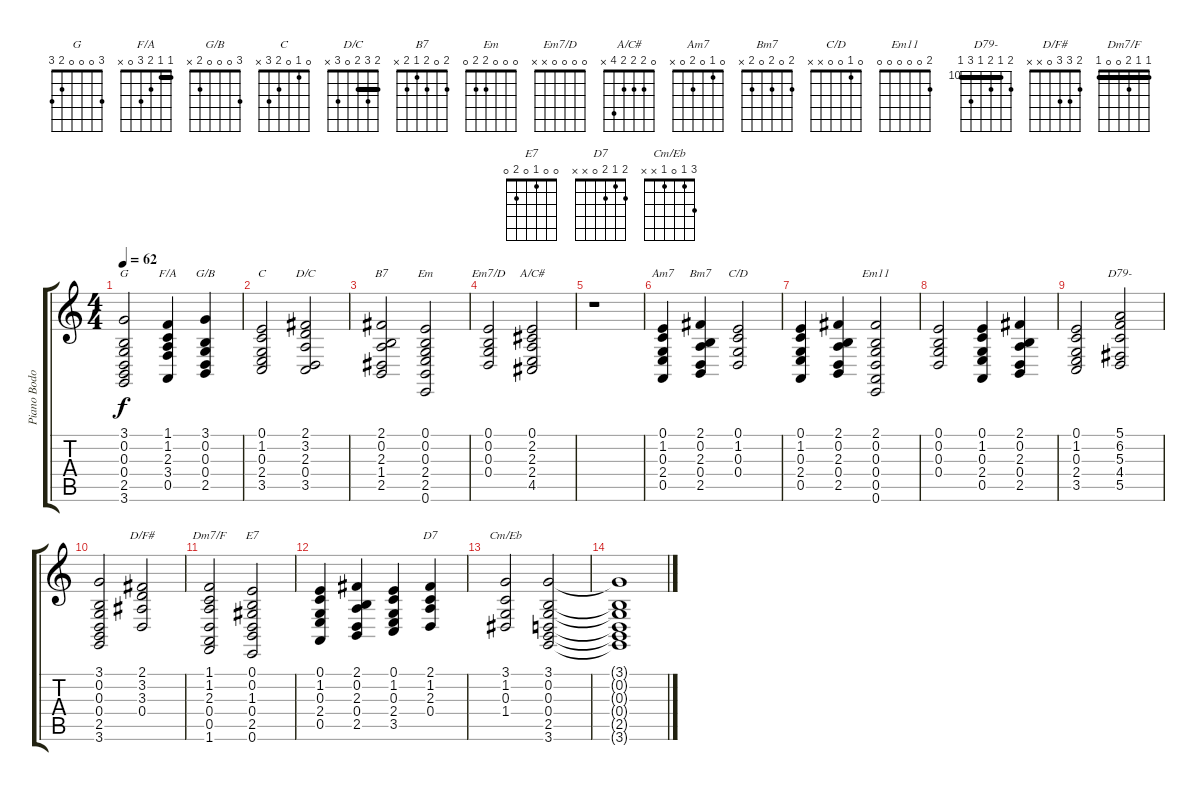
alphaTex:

\track ("Piano Bodoh" "Piano Bodo") {instrument electricpiano1}
\staff {score tabs}
\tuning (E4 B3 G3 D3 A2 E2) {hide}
\chord ("G" 3 0 0 0 2 3)
\chord ("F/A" 1 1 2 3 0 x) {barre 1}
\chord ("G/B" 3 0 0 0 2 x)
\chord ("C" 0 1 0 2 3 x)
\chord ("D/C" 2 3 2 0 3 x) {barre 2}
\chord ("B7" 2 0 2 1 2 x)
\chord ("Em" 0 0 0 2 2 0)
\chord ("Em7/D" 0 0 0 0 x x)
\chord ("A/C#" 0 2 2 2 4 x)
\chord ("Am7" 0 1 0 2 0 x)
\chord ("Bm7" 2 0 2 0 2 x)
\chord ("C/D" 0 1 0 0 x x)
\chord ("Em11" 2 0 0 0 0 0)
\chord ("D79-" 11 10 11 10 12 10) {firstfret 10 barre 10}
\chord ("D/F#" 2 3 3 0 x x)
\chord ("Dm7/F" 1 1 2 0 0 1) {barre 1}
\chord ("E7" 0 0 1 0 2 0)
\chord ("D7" 2 1 2 0 x x)
\chord ("Cm/Eb" 3 1 0 1 x x)
\ts (4 4)
\tempo 62
\clef g2
\ks c
(3.1 0.2 0.3 0.4 2.5 3.6).2{ch "G" dy f} (1.1 1.2 2.3 3.4 0.5).4{ch "F/A"} (3.1 0.2 0.3 0.4 2.5).4{ch "G/B"} |
(0.1 1.2 0.3 2.4 3.5).2{ch "C"} (2.1 3.2 2.3 0.4 3.5).2{ch "D/C"} |
(2.1 0.2 2.3 1.4 2.5).2{ch "B7"} (0.1 0.2 0.3 2.4 2.5 0.6).2{ch "Em"} |
(0.1 0.2 0.3 0.4).2{ch "Em7/D"} (0.1 2.2 2.3 2.4 4.5).2{ch "A/C#"} |
r.1 |
(0.1 1.2 0.3 2.4 0.5).4{ch "Am7"} (2.1 0.2 2.3 0.4 2.5).4{ch "Bm7"} (0.1 1.2 0.3 0.4).2{ch "C/D"} |
(0.1 1.2 0.3 2.4 0.5).4 (2.1 0.2 2.3 0.4 2.5).4 (2.1 0.2 0.3 0.4 0.5 0.6).2{ch "Em11"} |
(0.1 0.2 0.3 0.4).2 (0.1 1.2 0.3 2.4 0.5).4 (2.1 0.2 2.3 0.4 2.5).4 |
(0.1 1.2 0.3 2.4 3.5).2 (5.1 6.2 5.3 4.4 5.5).2{ch "D79-"} |
(3.1 0.2 0.3 0.4 2.5 3.6).2 (2.1 3.2 3.3 0.4).2{ch "D/F#"} |
(1.1 1.2 2.3 0.4 0.5 1.6).2{ch "Dm7/F"} (0.1 0.2 1.3 0.4 2.5 0.6).2{ch "E7"} |
(0.1 1.2 0.3 2.4 0.5).4 (2.1 0.2 2.3 0.4 2.5).4 (0.1 1.2 0.3 2.4 3.5).4 (2.1 1.2 2.3 0.4).4{ch "D7"} |
(3.1 1.2 0.3 1.4).2{ch "Cm/Eb"} (3.1 0.2 0.3 0.4 2.5 3.6).2 |
(3.1{t} 0.2{t} 0.3{t} 0.4{t} 2.5{t} 3.6{t}).1
